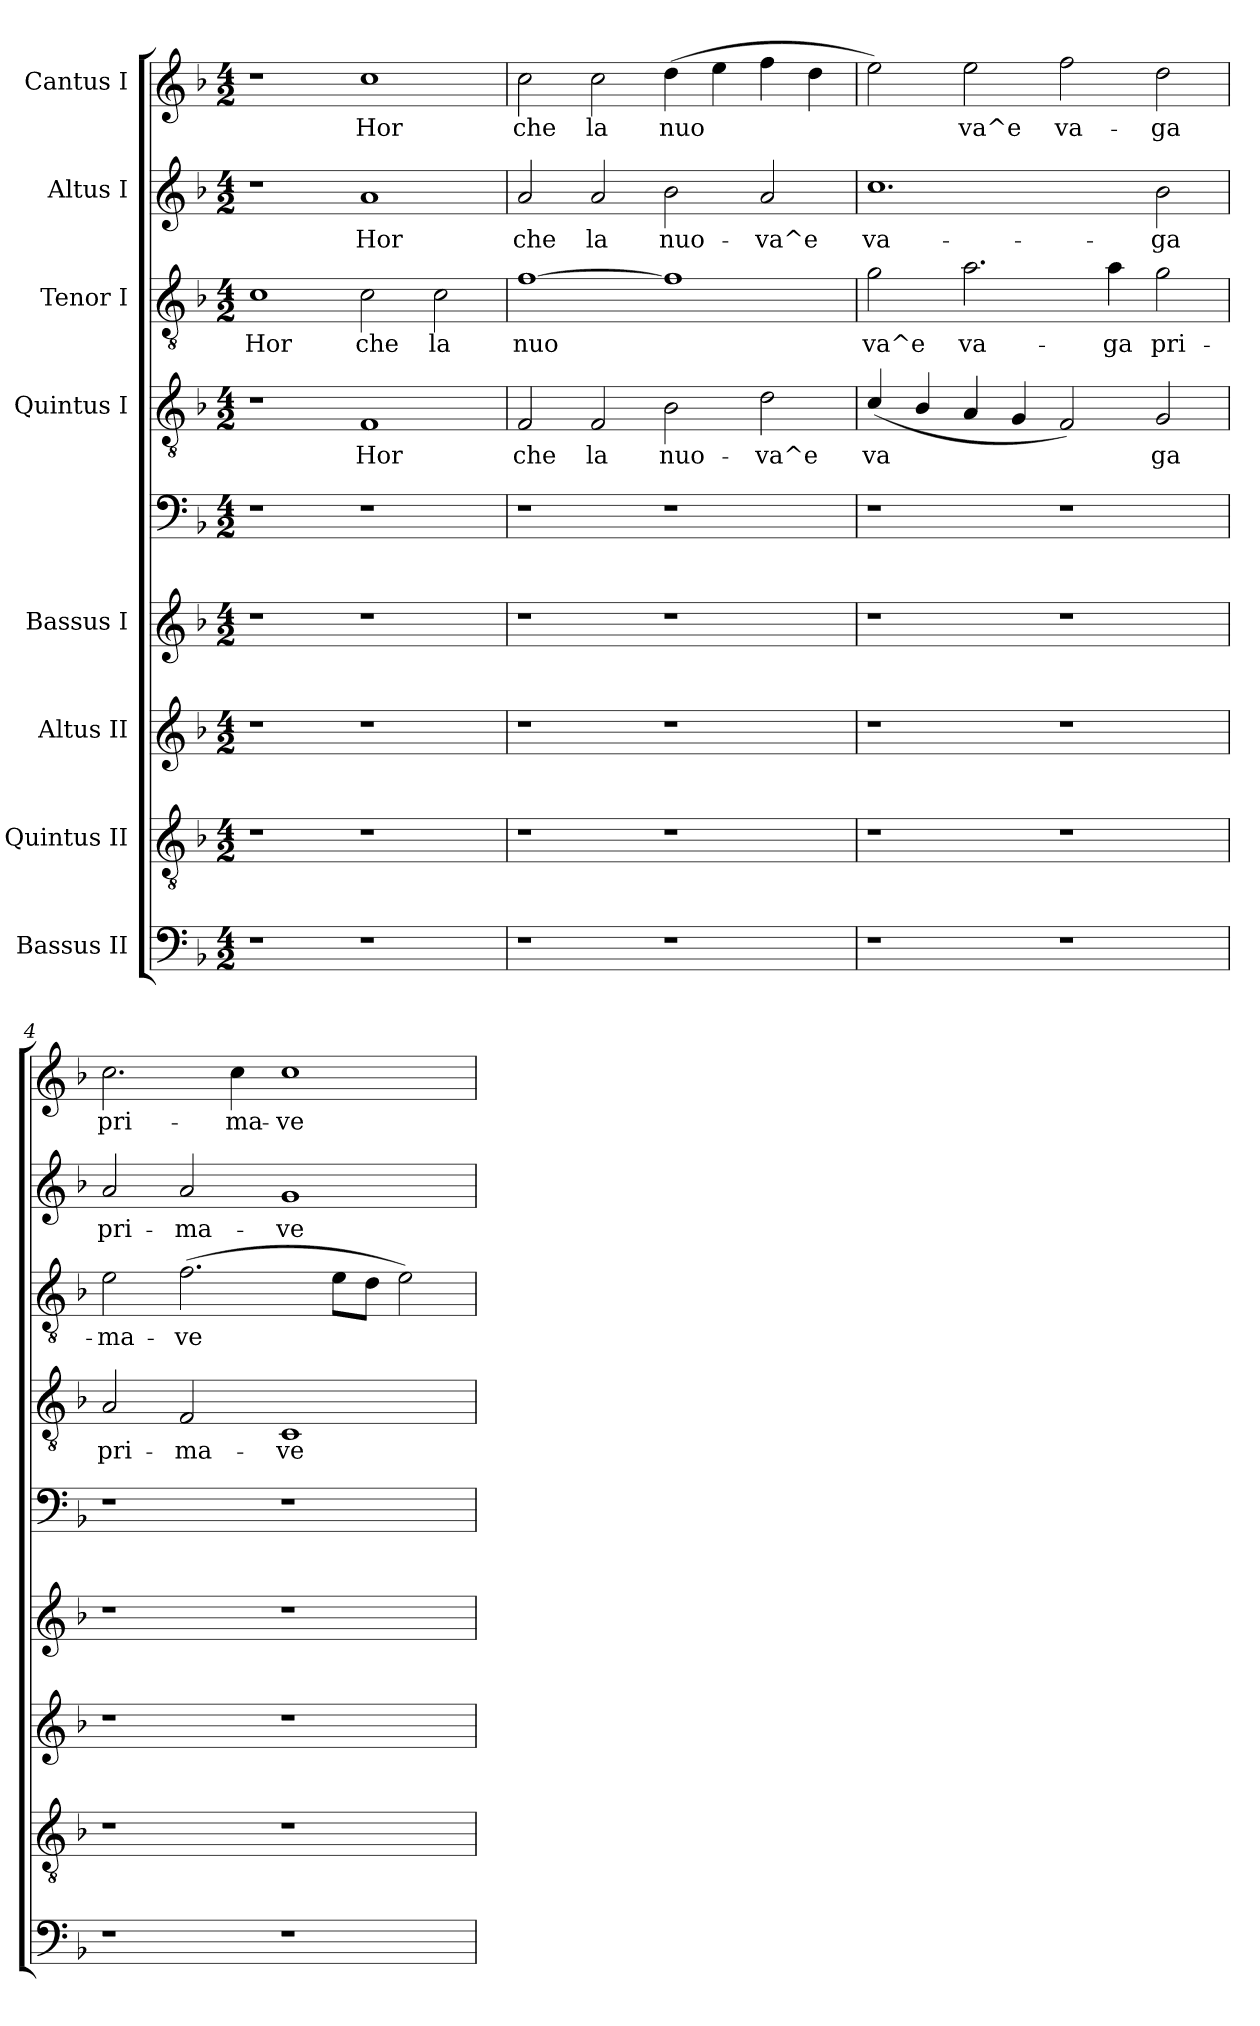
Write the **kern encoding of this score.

**kern	**kern	**kern	**kern	**kern	**kern	**text	**kern	**text	**kern	**text	**kern	**text
*part8	*part7	*part6	*part5	*part5	*part4	*part4	*part3	*part3	*part2	*part2	*part1	*part1
*staff9	*staff8	*staff7	*staff6	*staff5	*staff4	*staff4	*staff3	*staff3	*staff2	*staff2	*staff1	*staff1
*I"Bassus II	*I"Quintus II	*I"Altus II	*I"Bassus I	*	*I"Quintus I	*	*I"Tenor I	*	*I"Altus I	*	*I"Cantus I	*
!!LO:PB:g=z
*stria5	*stria5	*stria5	*stria5	*stria5	*stria5	*	*stria5	*	*stria5	*	*stria5	*
*clefF4	*clefGv2	*clefG2	*clefG2	*clefF4	*clefGv2	*	*clefGv2	*	*clefG2	*	*clefG2	*
*k[b-]	*k[b-]	*k[b-]	*k[b-]	*k[b-]	*k[b-]	*	*k[b-]	*	*k[b-]	*	*k[b-]	*
*F:	*F:	*F:	*F:	*F:	*F:	*	*F:	*	*F:	*	*F:	*
*M4/2	*M4/2	*M4/2	*M4/2	*M4/2	*M4/2	*	*M4/2	*	*M4/2	*	*M4/2	*
*MM168	*MM168	*MM168	*MM168	*MM168	*MM168	*	*MM168	*	*MM168	*	*MM168	*
=1	=1	=1	=1	=1	=1	=1	=1	=1	=1	=1	=1	=1
!	!	!	!	!	!	!	!	!LO:LY:b:cj	!	!	!	!
1r	1r	1r	1r	1r	1r	.	1c	Hor	1r	.	1r	.
!	!	!	!	!	!	!LO:LY:b:cj	!	!LO:LY:b:cj	!	!LO:LY:b:cj	!	!LO:LY:b:cj
1r	1r	1r	1r	1r	1F	Hor	2c\	che	1a	Hor	1cc	Hor
!	!	!	!	!	!	!	!	!LO:LY:b:cj	!	!	!	!
.	.	.	.	.	.	.	2c\	la	.	.	.	.
=2	=2	=2	=2	=2	=2	=2	=2	=2	=2	=2	=2	=2
!	!	!	!	!	!	!LO:LY:b:cj	!	!LO:LY:b:cj	!	!LO:LY:b:cj	!	!LO:LY:b:cj
1r	1r	1r	1r	1r	2F/	che	[>1f	nuo-	2a/	che	2cc\	che
!	!	!	!	!	!	!LO:LY:b:cj	!	!	!	!LO:LY:b:cj	!	!LO:LY:b:cj
.	.	.	.	.	2F/	la	.	.	2a/	la	2cc\	la
!	!	!	!	!	!	!LO:LY:b:cj	!	!LO:LY:b:cj	!	!LO:LY:b:cj	!	!LO:LY:b:cj
1r	1r	1r	1r	1r	2B-\	nuo-	1f]	--	2b-\	nuo-	(>4dd\	nuo-
!	!	!	!	!	!	!	!	!	!	!	!	!LO:LY:b:cj
.	.	.	.	.	.	.	.	.	.	.	4ee\	--
!	!	!	!	!	!	!LO:LY:b:cj	!	!	!	!LO:LY:b:cj	!	!LO:LY:b:cj
.	.	.	.	.	2d\	-va^e	.	.	2a/	-va^e	4ff\	--
!	!	!	!	!	!	!	!	!	!	!	!	!LO:LY:b:cj
.	.	.	.	.	.	.	.	.	.	.	4dd\	--
=3	=3	=3	=3	=3	=3	=3	=3	=3	=3	=3	=3	=3
!	!	!	!	!	!	!LO:LY:b:cj	!	!LO:LY:b:cj	!	!LO:LY:b:cj	!	!LO:LY:b:cj
1r	1r	1r	1r	1r	(<4c/	va-	2g\	-va^e	1.cc	va-	2ee\)	-
!	!	!	!	!	!	!LO:LY:b:cj	!	!	!	!	!	!
.	.	.	.	.	4B-/	-	.	.	.	.	.	.
!	!	!	!	!	!	!LO:LY:b:cj	!	!LO:LY:b:cj	!	!	!	!LO:LY:b:cj
.	.	.	.	.	4A/	.	2.a\	va-	.	.	2ee\	va^e
!	!	!	!	!	!	!LO:LY:b:cj	!	!	!	!	!	!
.	.	.	.	.	4G/	.	.	.	.	.	.	.
!	!	!	!	!	!	!LO:LY:b:cj	!	!	!	!	!	!LO:LY:b:cj
1r	1r	1r	1r	1r	2F/)	.	.	.	.	.	2ff\	va-
!	!	!	!	!	!	!	!	!LO:LY:b:cj	!	!	!	!
.	.	.	.	.	.	.	4a\	-ga	.	.	.	.
!	!	!	!	!	!	!LO:LY:b:cj	!	!LO:LY:b:cj	!	!LO:LY:b:cj	!	!LO:LY:b:cj
.	.	.	.	.	2G/	ga	2g\	pri-	2b-\	-ga	2dd\	-ga
!!LO:LB:g=z
=4	=4	=4	=4	=4	=4	=4	=4	=4	=4	=4	=4	=4
!	!	!	!	!	!	!LO:LY:b:cj	!	!LO:LY:b:cj	!	!LO:LY:b:cj	!	!LO:LY:b:cj
1r	1r	1r	1r	1r	2A/	pri-	2e\	-ma-	2a/	pri-	2.cc\	pri-
!	!	!	!	!	!	!LO:LY:b:cj	!	!LO:LY:b:cj	!	!LO:LY:b:cj	!	!
.	.	.	.	.	2F/	-ma-	(>2.f\	-ve-	2a/	-ma-	.	.
!	!	!	!	!	!	!	!	!	!	!	!	!LO:LY:b:cj
.	.	.	.	.	.	.	.	.	.	.	4cc\	-ma-
!	!	!	!	!	!	!LO:LY:b:cj	!	!	!	!LO:LY:b:cj	!	!LO:LY:b:cj
1r	1r	1r	1r	1r	1C	-ve-	.	.	1g	-ve-	1cc	-ve-
!	!	!	!	!	!	!	!	!LO:LY:b:cj	!	!	!	!
.	.	.	.	.	.	.	8e\L	--	.	.	.	.
!	!	!	!	!	!	!	!	!LO:LY:b:cj	!	!	!	!
.	.	.	.	.	.	.	8d\J	--	.	.	.	.
!	!	!	!	!	!	!	!	!LO:LY:b:cj	!	!	!	!
.	.	.	.	.	.	.	2e\)	--	.	.	.	.
=	=	=	=	=	=	=	=	=	=	=	=	=
*-	*-	*-	*-	*-	*-	*-	*-	*-	*-	*-	*-	*-
